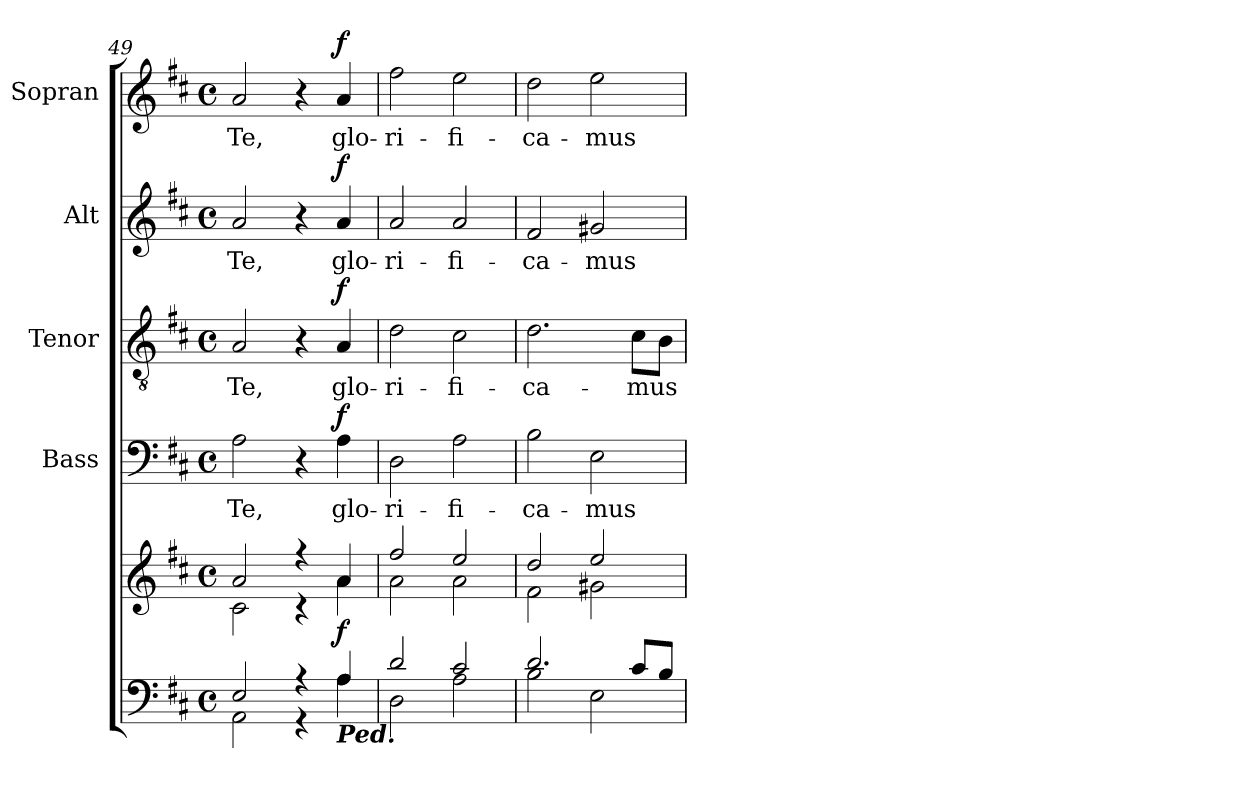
**kern	**kern	**dynam	**kern	**text	**dynam	**kern	**text	**dynam	**kern	**text	**dynam	**kern	**text	**dynam
*part5	*part5	*part5	*part4	*part4	*part4	*part3	*part3	*part3	*part2	*part2	*part2	*part1	*part1	*part1
*staff6	*staff5	*staff5/6	*staff4	*staff4	*staff4	*staff3	*staff3	*staff3	*staff2	*staff2	*staff2	*staff1	*staff1	*staff1
*	*	*	*I"Bass	*	*	*I"Tenor	*	*	*I"Alt	*	*	*I"Sopran	*	*
*	*	*	*I'B.	*	*	*I'T.	*	*	*I'A.	*	*	*I'S.	*	*
*clefF4	*clefG2	*	*clefF4	*	*	*clefGv2	*	*	*clefG2	*	*	*clefG2	*	*
*k[f#c#]	*k[f#c#]	*	*k[f#c#]	*	*	*k[f#c#]	*	*	*k[f#c#]	*	*	*k[f#c#]	*	*
*D:	*D:	*	*D:	*	*	*D:	*	*	*D:	*	*	*D:	*	*
*M4/4	*M4/4	*	*M4/4	*	*	*M4/4	*	*	*M4/4	*	*	*M4/4	*	*
*met(c)	*met(c)	*	*met(c)	*	*	*met(c)	*	*	*met(c)	*	*	*met(c)	*	*
=49	=49	=49	=49	=49	=49	=49	=49	=49	=49	=49	=49	=49	=49	=49
*^	*^	*	*	*	*	*	*	*	*	*	*	*	*	*
!	!	!	!	!	!	!LO:LY:b	!	!	!LO:LY:b	!	!	!LO:LY:b	!	!	!LO:LY:b	!
2E/	2AA\	2a/	2c#\	.	2A\	Te,	.	2A/	Te,	.	2a/	Te,	.	2a/	Te,	.
4r	4r	4r	4r	.	4r	.	.	4r	.	.	4r	.	.	4r	.	.
!LO:TX:b:Bi:t=Ped.	!	!	!	!	!	!	!	!	!	!	!	!	!	!	!	!
!	!	!	!	!LO:DY:b	!	!LO:LY:b	!LO:DY:a	!	!LO:LY:b	!LO:DY:a	!	!LO:LY:b	!LO:DY:a	!	!LO:LY:b	!LO:DY:a
4A/	4A\	4a/	4a\	f	4A\	glo-	f	4A/	glo-	f	4a/	glo-	f	4a/	glo-	f
!!LO:LB:g=z
=50	=50	=50	=50	=50	=50	=50	=50	=50	=50	=50	=50	=50	=50	=50	=50	=50
!	!	!	!	!	!	!LO:LY:b	!	!	!LO:LY:b	!	!	!LO:LY:b	!	!	!LO:LY:b	!
2d/	2D\	2ff#/	2a\	.	2D\	-ri-	.	2d\	-ri-	.	2a/	-ri-	.	2ff#\	-ri-	.
!	!	!	!	!	!	!LO:LY:b	!	!	!LO:LY:b	!	!	!LO:LY:b	!	!	!LO:LY:b	!
2c#/	2A\	2ee/	2a\	.	2A\	-fi-	.	2c#\	-fi-	.	2a/	-fi-	.	2ee\	-fi-	.
=51	=51	=51	=51	=51	=51	=51	=51	=51	=51	=51	=51	=51	=51	=51	=51	=51
!	!	!	!	!	!	!LO:LY:b	!	!	!LO:LY:b	!	!	!LO:LY:b	!	!	!LO:LY:b	!
2.d/	2B\	2dd/	2f#\	.	2B\	-ca-	.	2.d\	-ca-	.	2f#/	-ca-	.	2dd\	-ca-	.
!	!	!	!	!	!	!LO:LY:b	!	!	!	!	!	!LO:LY:b	!	!	!LO:LY:b	!
.	2E\	2ee/	2g#X\	.	2E\	-mus	.	.	.	.	2g#X/	-mus	.	2ee\	-mus	.
!	!	!	!	!	!	!	!	!	!LO:LY:b	!	!	!	!	!	!	!
8c#/L	.	.	.	.	.	.	.	8c#\L	-mus	.	.	.	.	.	.	.
8B/J	.	.	.	.	.	.	.	8B\J	.	.	.	.	.	.	.	.
*v	*v	*	*	*	*	*	*	*	*	*	*	*	*	*	*	*
*	*v	*v	*	*	*	*	*	*	*	*	*	*	*	*	*
=	=	=	=	=	=	=	=	=	=	=	=	=	=	=
*-	*-	*-	*-	*-	*-	*-	*-	*-	*-	*-	*-	*-	*-	*-
